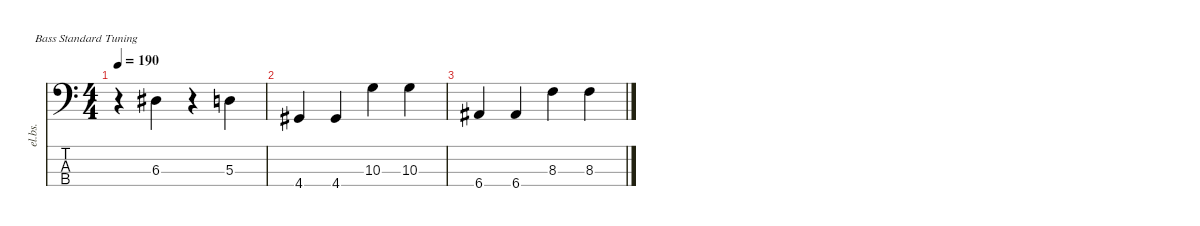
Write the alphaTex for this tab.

\defaultSystemsLayout 4
\hideDynamics
\bracketExtendMode nobrackets
\track ("Electric Bass" "el.bs.") {instrument electricbassfinger}
\staff {score tabs}
\tuning (G2 D2 A1 E1)
\ts (4 4)
\tempo 190
\clef f4
\ks c
r.4{dy mf beam Down} 6.3{acc #}.4{beam Down} r.4{beam Down} 5.3.4{beam Down} |
4.4{acc #}.4{beam Up} 4.4{acc #}.4{beam Up} 10.3.4{beam Down} 10.3.4{beam Down} |
6.4{acc #}.4{beam Up} 6.4{acc #}.4{beam Up} 8.3.4{beam Down} 8.3.4{beam Down}
